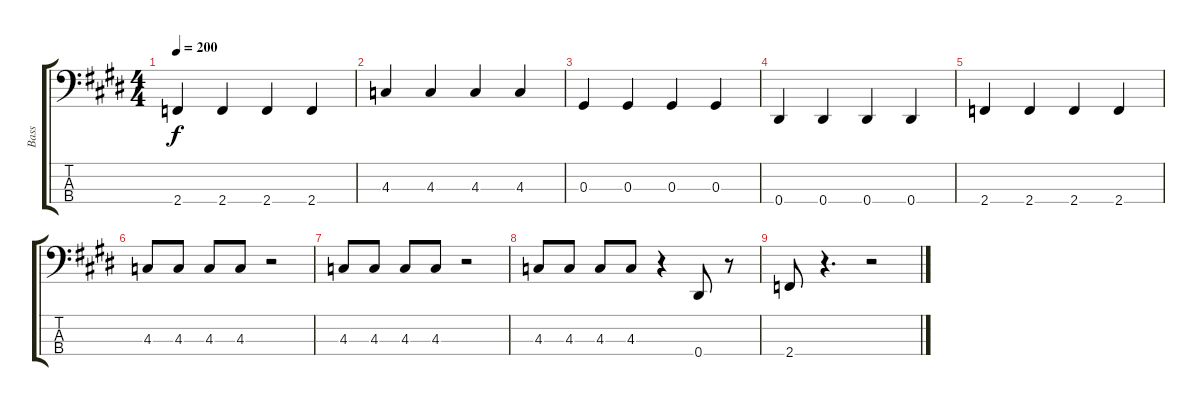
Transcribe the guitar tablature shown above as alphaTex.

\track ("Bass" "Bass") {instrument electricbasspick}
\staff {score tabs}
\tuning (Gb2 Db2 Ab1 Eb1) {hide}
\ts (4 4)
\tempo 200
\clef f4
\ks e
2.4.4{dy f} 2.4.4 2.4.4 2.4.4 |
4.3.4 4.3.4 4.3.4 4.3.4 |
0.3.4 0.3.4 0.3.4 0.3.4 |
0.4.4 0.4.4 0.4.4 0.4.4 |
2.4.4 2.4.4 2.4.4 2.4.4 |
4.3.8 4.3.8 4.3.8 4.3.8 r.2 |
4.3.8 4.3.8 4.3.8 4.3.8 r.2 |
4.3.8 4.3.8 4.3.8 4.3.8 r.4 0.4.8 r.8 |
2.4.8 r.4{d} r.2
